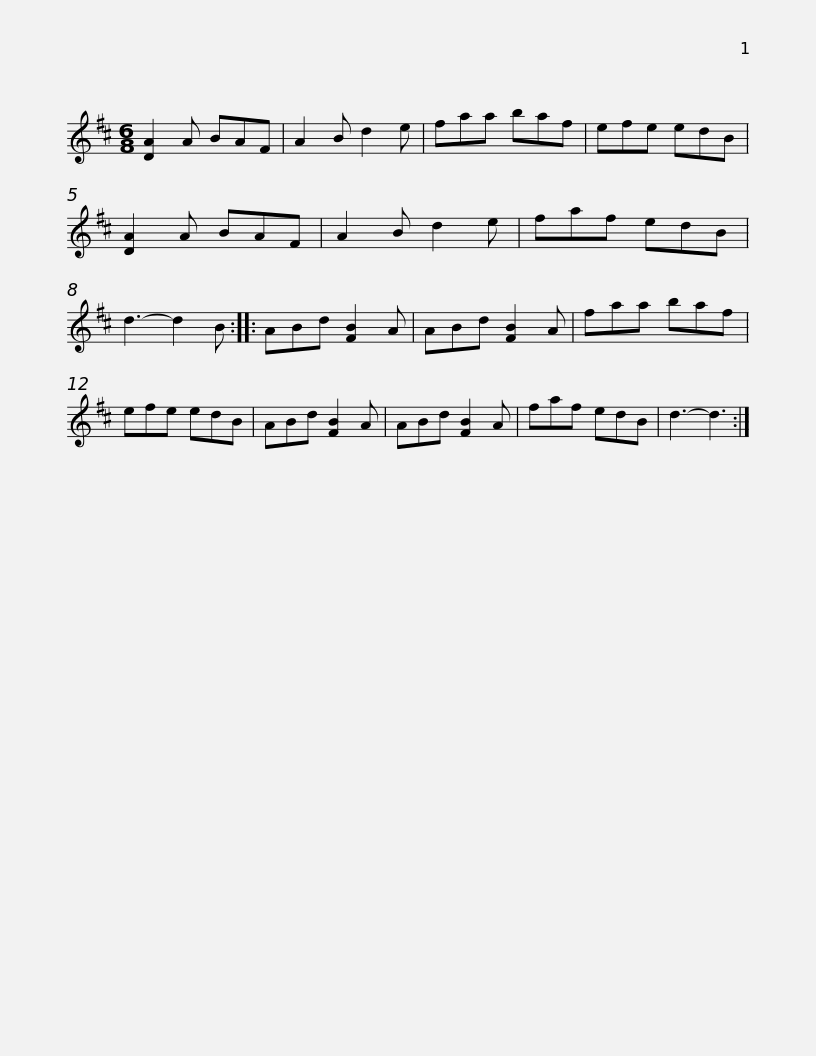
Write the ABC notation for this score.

X:1
L:1/8
M:6/8
I:linebreak $
K:D
V:1 treble
V:1
 [DA]2 A BAF | A2 B d2 e | faa baf | efe edB | [DA]2 A BAF | %5
 A2 B d2 e | faf edB | d3- d2 B ::$ ABd [FB]2 A | ABd [FB]2 A | %10
 faa baf | efe edB | ABd [FB]2 A | ABd [FB]2 A | faf edB |$ %15
 d3- d3 :| %16
